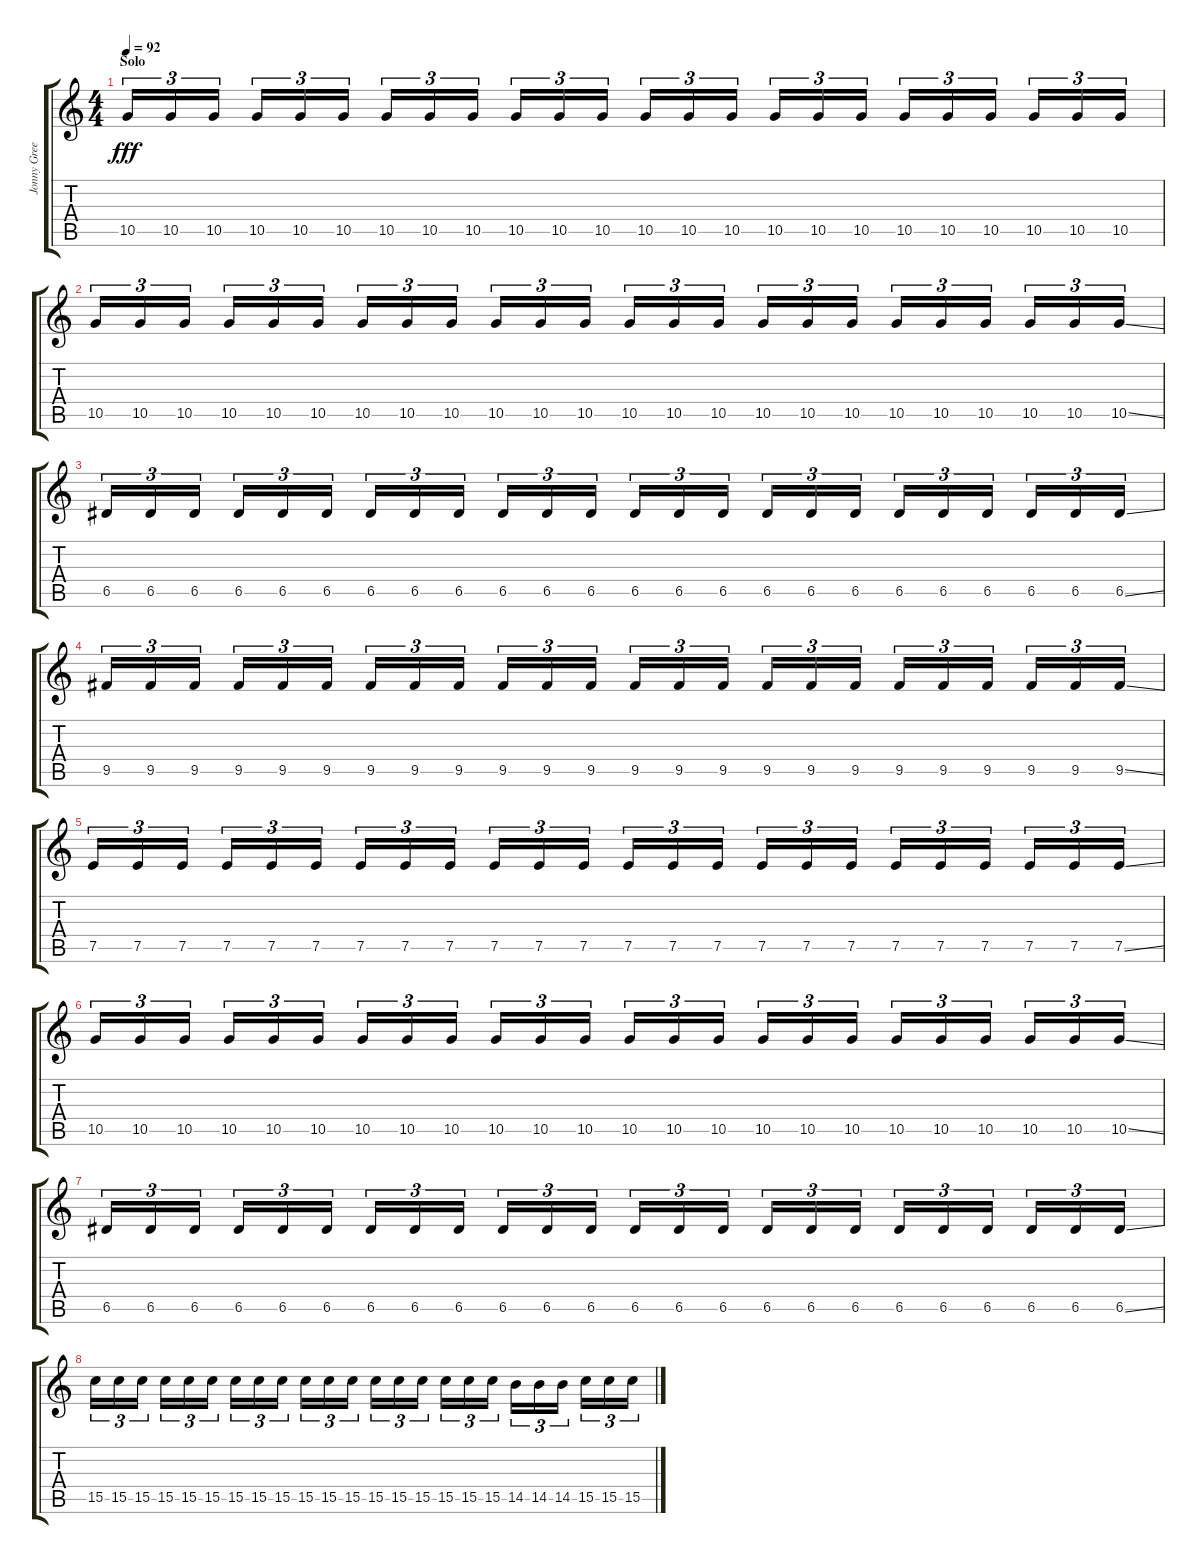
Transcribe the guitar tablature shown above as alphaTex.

\track ("Jonny Greenwood-Solo Guitar" "Jonny Gree") {instrument distortionguitar}
\staff {score tabs}
\tuning (E4 B3 G3 D3 A2 E2) {hide}
\ts (4 4)
\section ("" "Solo")
\tempo 92
\clef g2
\ks c
10.5.16{tu (3 2) dy fff} 10.5.16{tu (3 2)} 10.5.16{tu (3 2) beam splitsecondary} 10.5.16{tu (3 2)} 10.5.16{tu (3 2)} 10.5.16{tu (3 2)} 10.5.16{tu (3 2)} 10.5.16{tu (3 2)} 10.5.16{tu (3 2) beam splitsecondary} 10.5.16{tu (3 2)} 10.5.16{tu (3 2)} 10.5.16{tu (3 2)} 10.5.16{tu (3 2)} 10.5.16{tu (3 2)} 10.5.16{tu (3 2) beam splitsecondary} 10.5.16{tu (3 2)} 10.5.16{tu (3 2)} 10.5.16{tu (3 2)} 10.5.16{tu (3 2)} 10.5.16{tu (3 2)} 10.5.16{tu (3 2) beam splitsecondary} 10.5.16{tu (3 2)} 10.5.16{tu (3 2)} 10.5.16{tu (3 2)} |
10.5.16{tu (3 2)} 10.5.16{tu (3 2)} 10.5.16{tu (3 2) beam splitsecondary} 10.5.16{tu (3 2)} 10.5.16{tu (3 2)} 10.5.16{tu (3 2)} 10.5.16{tu (3 2)} 10.5.16{tu (3 2)} 10.5.16{tu (3 2) beam splitsecondary} 10.5.16{tu (3 2)} 10.5.16{tu (3 2)} 10.5.16{tu (3 2)} 10.5.16{tu (3 2)} 10.5.16{tu (3 2)} 10.5.16{tu (3 2) beam splitsecondary} 10.5.16{tu (3 2)} 10.5.16{tu (3 2)} 10.5.16{tu (3 2)} 10.5.16{tu (3 2)} 10.5.16{tu (3 2)} 10.5.16{tu (3 2) beam splitsecondary} 10.5.16{tu (3 2)} 10.5.16{tu (3 2)} 10.5{ss}.16{tu (3 2)} |
6.5.16{tu (3 2)} 6.5.16{tu (3 2)} 6.5.16{tu (3 2) beam splitsecondary} 6.5.16{tu (3 2)} 6.5.16{tu (3 2)} 6.5.16{tu (3 2)} 6.5.16{tu (3 2)} 6.5.16{tu (3 2)} 6.5.16{tu (3 2) beam splitsecondary} 6.5.16{tu (3 2)} 6.5.16{tu (3 2)} 6.5.16{tu (3 2)} 6.5.16{tu (3 2)} 6.5.16{tu (3 2)} 6.5.16{tu (3 2) beam splitsecondary} 6.5.16{tu (3 2)} 6.5.16{tu (3 2)} 6.5.16{tu (3 2)} 6.5.16{tu (3 2)} 6.5.16{tu (3 2)} 6.5.16{tu (3 2) beam splitsecondary} 6.5.16{tu (3 2)} 6.5.16{tu (3 2)} 6.5{ss}.16{tu (3 2)} |
9.5.16{tu (3 2)} 9.5.16{tu (3 2)} 9.5.16{tu (3 2) beam splitsecondary} 9.5.16{tu (3 2)} 9.5.16{tu (3 2)} 9.5.16{tu (3 2)} 9.5.16{tu (3 2)} 9.5.16{tu (3 2)} 9.5.16{tu (3 2) beam splitsecondary} 9.5.16{tu (3 2)} 9.5.16{tu (3 2)} 9.5.16{tu (3 2)} 9.5.16{tu (3 2)} 9.5.16{tu (3 2)} 9.5.16{tu (3 2) beam splitsecondary} 9.5.16{tu (3 2)} 9.5.16{tu (3 2)} 9.5.16{tu (3 2)} 9.5.16{tu (3 2)} 9.5.16{tu (3 2)} 9.5.16{tu (3 2) beam splitsecondary} 9.5.16{tu (3 2)} 9.5.16{tu (3 2)} 9.5{ss}.16{tu (3 2)} |
7.5.16{tu (3 2)} 7.5.16{tu (3 2)} 7.5.16{tu (3 2) beam splitsecondary} 7.5.16{tu (3 2)} 7.5.16{tu (3 2)} 7.5.16{tu (3 2)} 7.5.16{tu (3 2)} 7.5.16{tu (3 2)} 7.5.16{tu (3 2) beam splitsecondary} 7.5.16{tu (3 2)} 7.5.16{tu (3 2)} 7.5.16{tu (3 2)} 7.5.16{tu (3 2)} 7.5.16{tu (3 2)} 7.5.16{tu (3 2) beam splitsecondary} 7.5.16{tu (3 2)} 7.5.16{tu (3 2)} 7.5.16{tu (3 2)} 7.5.16{tu (3 2)} 7.5.16{tu (3 2)} 7.5.16{tu (3 2) beam splitsecondary} 7.5.16{tu (3 2)} 7.5.16{tu (3 2)} 7.5{ss}.16{tu (3 2)} |
10.5.16{tu (3 2)} 10.5.16{tu (3 2)} 10.5.16{tu (3 2) beam splitsecondary} 10.5.16{tu (3 2)} 10.5.16{tu (3 2)} 10.5.16{tu (3 2)} 10.5.16{tu (3 2)} 10.5.16{tu (3 2)} 10.5.16{tu (3 2) beam splitsecondary} 10.5.16{tu (3 2)} 10.5.16{tu (3 2)} 10.5.16{tu (3 2)} 10.5.16{tu (3 2)} 10.5.16{tu (3 2)} 10.5.16{tu (3 2) beam splitsecondary} 10.5.16{tu (3 2)} 10.5.16{tu (3 2)} 10.5.16{tu (3 2)} 10.5.16{tu (3 2)} 10.5.16{tu (3 2)} 10.5.16{tu (3 2) beam splitsecondary} 10.5.16{tu (3 2)} 10.5.16{tu (3 2)} 10.5{ss}.16{tu (3 2)} |
6.5.16{tu (3 2)} 6.5.16{tu (3 2)} 6.5.16{tu (3 2) beam splitsecondary} 6.5.16{tu (3 2)} 6.5.16{tu (3 2)} 6.5.16{tu (3 2)} 6.5.16{tu (3 2)} 6.5.16{tu (3 2)} 6.5.16{tu (3 2) beam splitsecondary} 6.5.16{tu (3 2)} 6.5.16{tu (3 2)} 6.5.16{tu (3 2)} 6.5.16{tu (3 2)} 6.5.16{tu (3 2)} 6.5.16{tu (3 2) beam splitsecondary} 6.5.16{tu (3 2)} 6.5.16{tu (3 2)} 6.5.16{tu (3 2)} 6.5.16{tu (3 2)} 6.5.16{tu (3 2)} 6.5.16{tu (3 2) beam splitsecondary} 6.5.16{tu (3 2)} 6.5.16{tu (3 2)} 6.5{ss}.16{tu (3 2)} |
15.5.16{tu (3 2)} 15.5.16{tu (3 2)} 15.5.16{tu (3 2) beam splitsecondary} 15.5.16{tu (3 2)} 15.5.16{tu (3 2)} 15.5.16{tu (3 2)} 15.5.16{tu (3 2)} 15.5.16{tu (3 2)} 15.5.16{tu (3 2) beam splitsecondary} 15.5.16{tu (3 2)} 15.5.16{tu (3 2)} 15.5.16{tu (3 2)} 15.5.16{tu (3 2)} 15.5.16{tu (3 2)} 15.5.16{tu (3 2) beam splitsecondary} 15.5.16{tu (3 2)} 15.5.16{tu (3 2)} 15.5.16{tu (3 2)} 14.5.16{tu (3 2)} 14.5.16{tu (3 2)} 14.5.16{tu (3 2) beam splitsecondary} 15.5.16{tu (3 2)} 15.5.16{tu (3 2)} 15.5{ss}.16{tu (3 2)}
